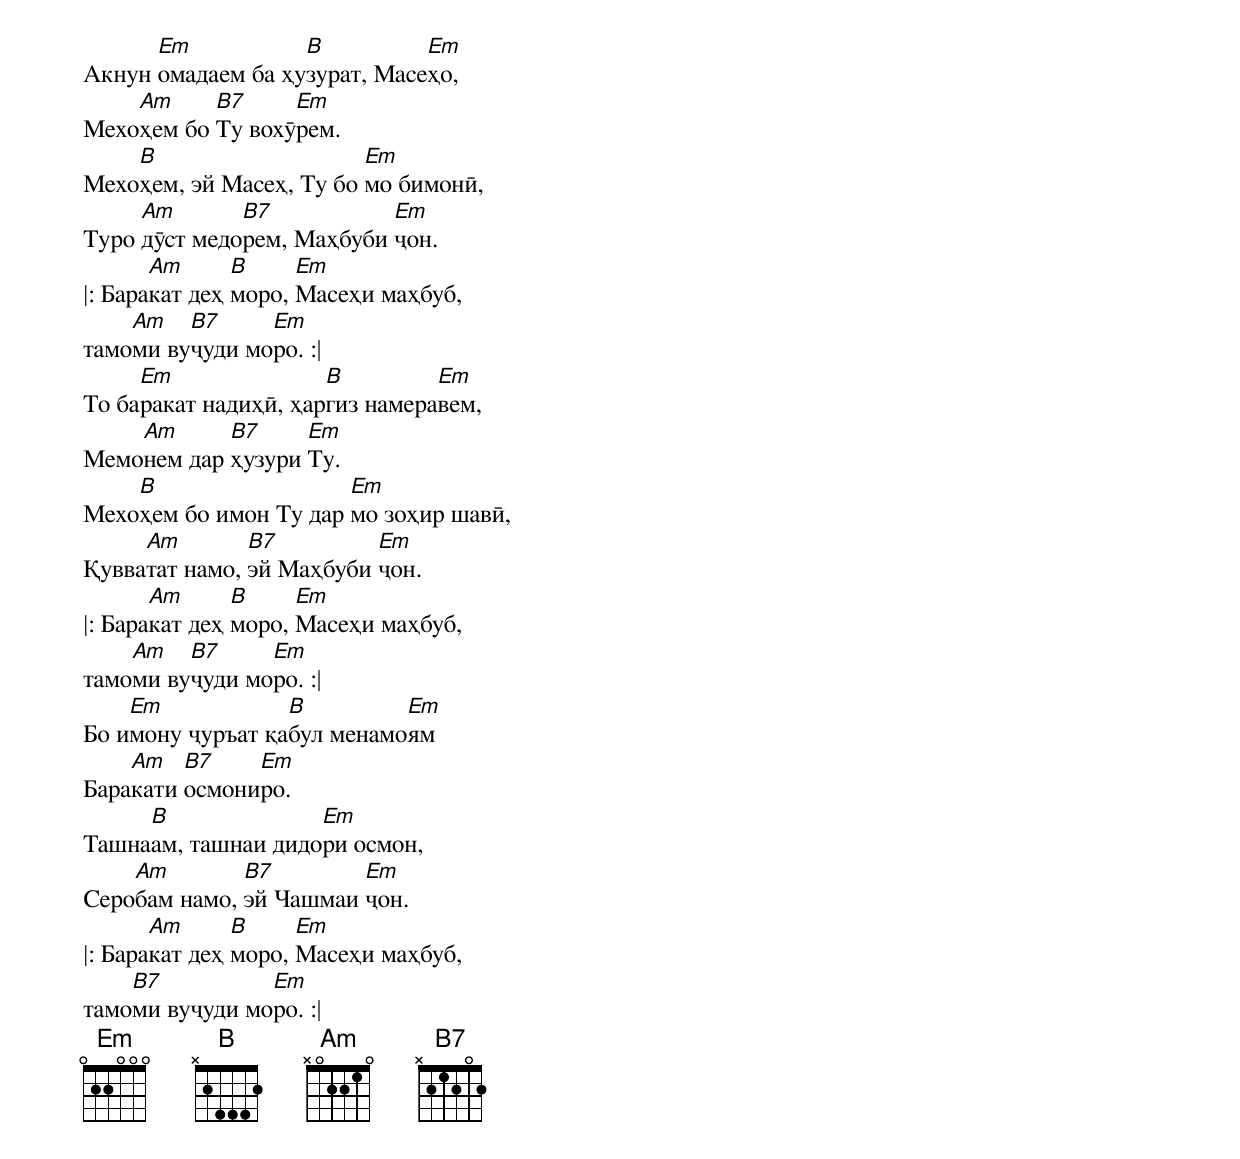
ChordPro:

Акнун [Em]омадаем ба ҳу[B]зурат, Масе[Em]ҳо,
Мехо[Am]ҳем бо [B7]Ту вохӯ[Em]рем.
Мехо[B]ҳем, эй Масеҳ, Ту бо [Em]мо бимонӣ,
Туро [Am]дӯст медо[B7]рем, Маҳбуби [Em]ҷон.
|: Бара[Am]кат деҳ [B]моро, [Em]Масеҳи маҳбуб,
тамо[Am]ми ву[B7]ҷуди мо[Em]ро. :|
То ба[Em]ракат надиҳӣ, ҳар[B]гиз намера[Em]вем,
Мемо[Am]нем дар [B7]ҳузури [Em]Ту.
Мехо[B]ҳем бо имон Ту дар [Em]мо зоҳир шавӣ,
Қувва[Am]тат намо, [B7]эй Маҳбуби [Em]ҷон.
|: Бара[Am]кат деҳ [B]моро, [Em]Масеҳи маҳбуб,
тамо[Am]ми ву[B7]ҷуди мо[Em]ро. :|
Бо и[Em]мону ҷуръат қа[B]бул менамо[Em]ям
Бара[Am]кати [B7]осмони[Em]ро.
Ташна[B]ам, ташнаи дидо[Em]ри осмон,
Серо[Am]бам намо, [B7]эй Чашмаи [Em]ҷон.
|: Бара[Am]кат деҳ [B]моро, [Em]Масеҳи маҳбуб,
тамо[B7]ми вуҷуди мо[Em]ро. :|
